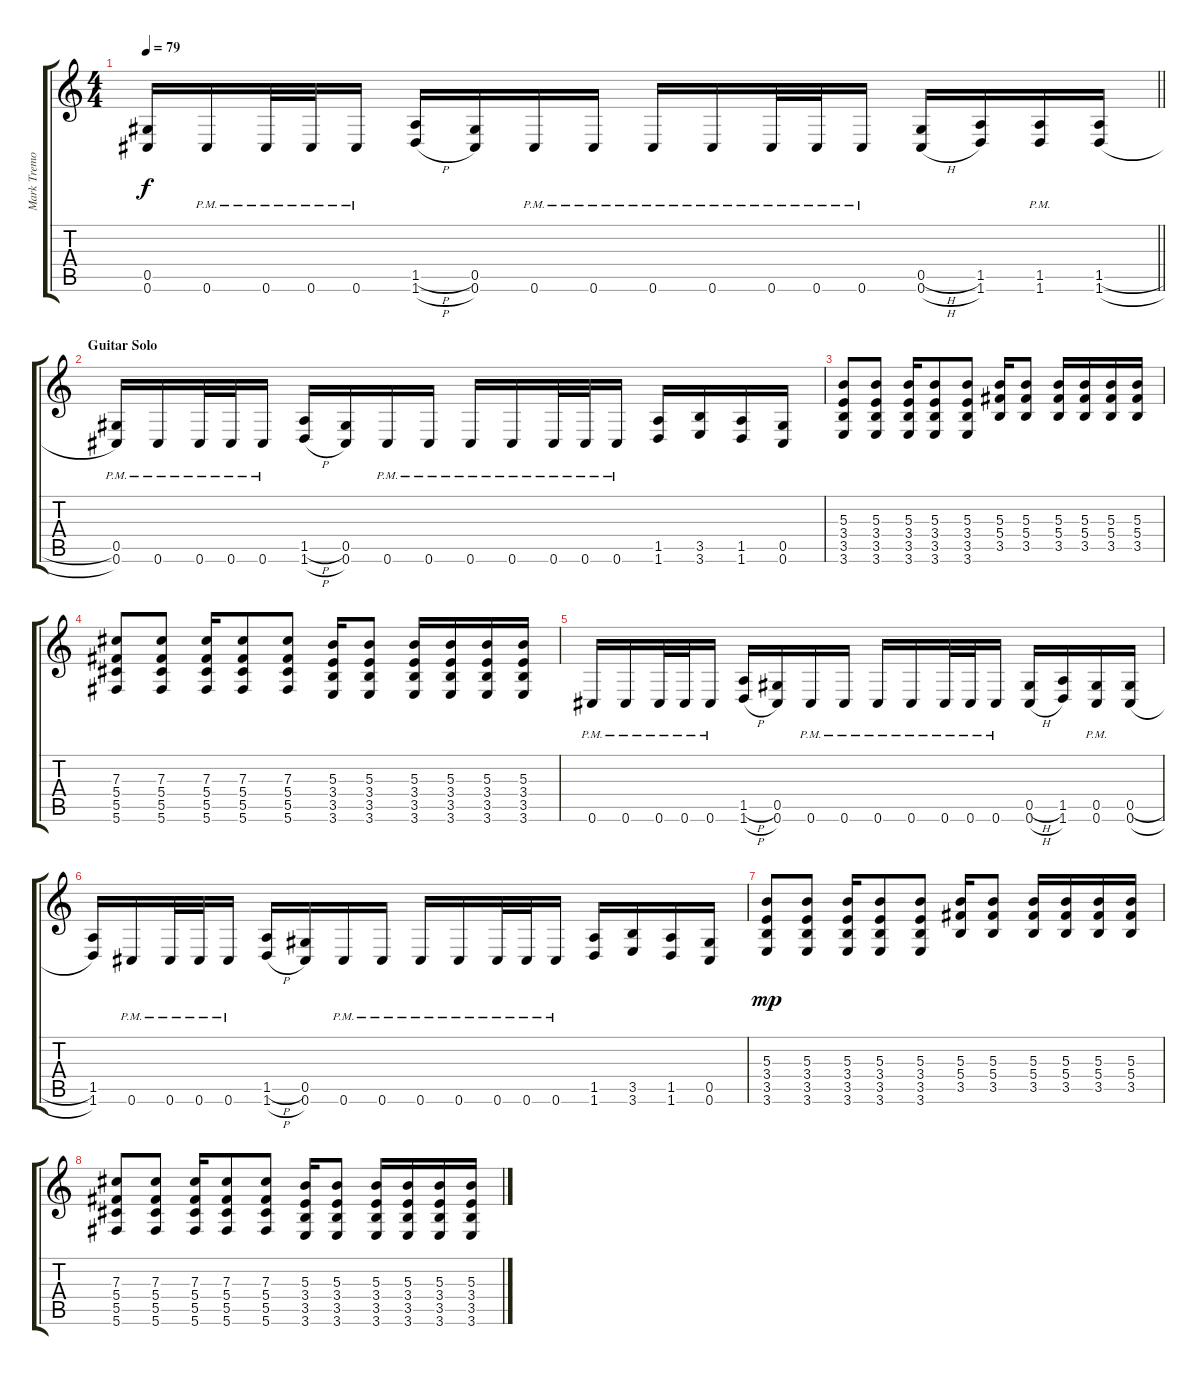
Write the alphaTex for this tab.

\track ("Mark Tremonti" "Mark Tremo") {instrument acousticguitarsteel}
\staff {score tabs}
\tuning (Eb4 Bb3 Gb3 Db3 Ab2 Db2) {hide}
\ts (4 4)
\tempo 79
\clef g2
\barLineRight lightlight
\ks c
(0.5 0.6).16{dy f} 0.6{pm}.16 0.6{pm}.32 0.6{pm}.32 0.6{pm}.16 (1.5{h} 1.6{h}).16 (0.5 0.6).16 0.6{pm}.16 0.6{pm}.16 0.6{pm}.16 0.6{pm}.16 0.6{pm}.32 0.6{pm}.32 0.6{pm}.16 (0.5{h} 0.6{h}).16 (1.5 1.6).16 (1.5{pm} 1.6{pm}).16 (1.5{h} 1.6{h}).16 |
\section ("" "Guitar Solo")
(0.5 0.6{pm}).16 0.6{pm}.16 0.6{pm}.32 0.6{pm}.32 0.6{pm}.16 (1.5{h} 1.6{h}).16 (0.5 0.6).16 0.6{pm}.16 0.6{pm}.16 0.6{pm}.16 0.6{pm}.16 0.6{pm}.32 0.6{pm}.32 0.6{pm}.16 (1.5 1.6).16 (3.5 3.6).16 (1.5 1.6).16 (0.5 0.6).16 |
(5.3 3.4 3.5 3.6).8 (5.3 3.4 3.5 3.6).8 (5.3 3.4 3.5 3.6).16 (5.3 3.4 3.5 3.6).8 (5.3 3.4 3.5 3.6).8 (5.3 5.4 3.5).16 (5.3 5.4 3.5).8 (5.3 5.4 3.5).16 (5.3 5.4 3.5).16 (5.3 5.4 3.5).16 (5.3 5.4 3.5).16 |
(7.3 5.4 5.5 5.6).8 (7.3 5.4 5.5 5.6).8 (7.3 5.4 5.5 5.6).16 (7.3 5.4 5.5 5.6).8 (7.3 5.4 5.5 5.6).8 (5.3 3.4 3.5 3.6).16 (5.3 3.4 3.5 3.6).8 (5.3 3.4 3.5 3.6).16 (5.3 3.4 3.5 3.6).16 (5.3 3.4 3.5 3.6).16 (5.3 3.4 3.5 3.6).16 |
0.6{pm}.16 0.6{pm}.16 0.6{pm}.32 0.6{pm}.32 0.6{pm}.16 (1.5{h} 1.6{h}).16 (0.5 0.6).16 0.6{pm}.16 0.6{pm}.16 0.6{pm}.16 0.6{pm}.16 0.6{pm}.32 0.6{pm}.32 0.6{pm}.16 (0.5{h} 0.6{h}).16 (1.5 1.6).16 (0.5{pm} 0.6{pm}).16 (0.5{h} 0.6{h}).16 |
(1.5 1.6).16 0.6{pm}.16 0.6{pm}.32 0.6{pm}.32 0.6{pm}.16 (1.5{h} 1.6{h}).16 (0.5 0.6).16 0.6{pm}.16 0.6{pm}.16 0.6{pm}.16 0.6{pm}.16 0.6{pm}.32 0.6{pm}.32 0.6{pm}.16 (1.5 1.6).16 (3.5 3.6).16 (1.5 1.6).16 (0.5 0.6).16 |
(5.3 3.4 3.5 3.6).8{dy mp} (5.3 3.4 3.5 3.6).8 (5.3 3.4 3.5 3.6).16 (5.3 3.4 3.5 3.6).8 (5.3 3.4 3.5 3.6).8 (5.3 5.4 3.5).16 (5.3 5.4 3.5).8 (5.3 5.4 3.5).16 (5.3 5.4 3.5).16 (5.3 5.4 3.5).16 (5.3 5.4 3.5).16 |
(7.3 5.4 5.5 5.6).8 (7.3 5.4 5.5 5.6).8 (7.3 5.4 5.5 5.6).16 (7.3 5.4 5.5 5.6).8 (7.3 5.4 5.5 5.6).8 (5.3 3.4 3.5 3.6).16 (5.3 3.4 3.5 3.6).8 (5.3 3.4 3.5 3.6).16 (5.3 3.4 3.5 3.6).16 (5.3 3.4 3.5 3.6).16 (5.3 3.4 3.5 3.6).16
